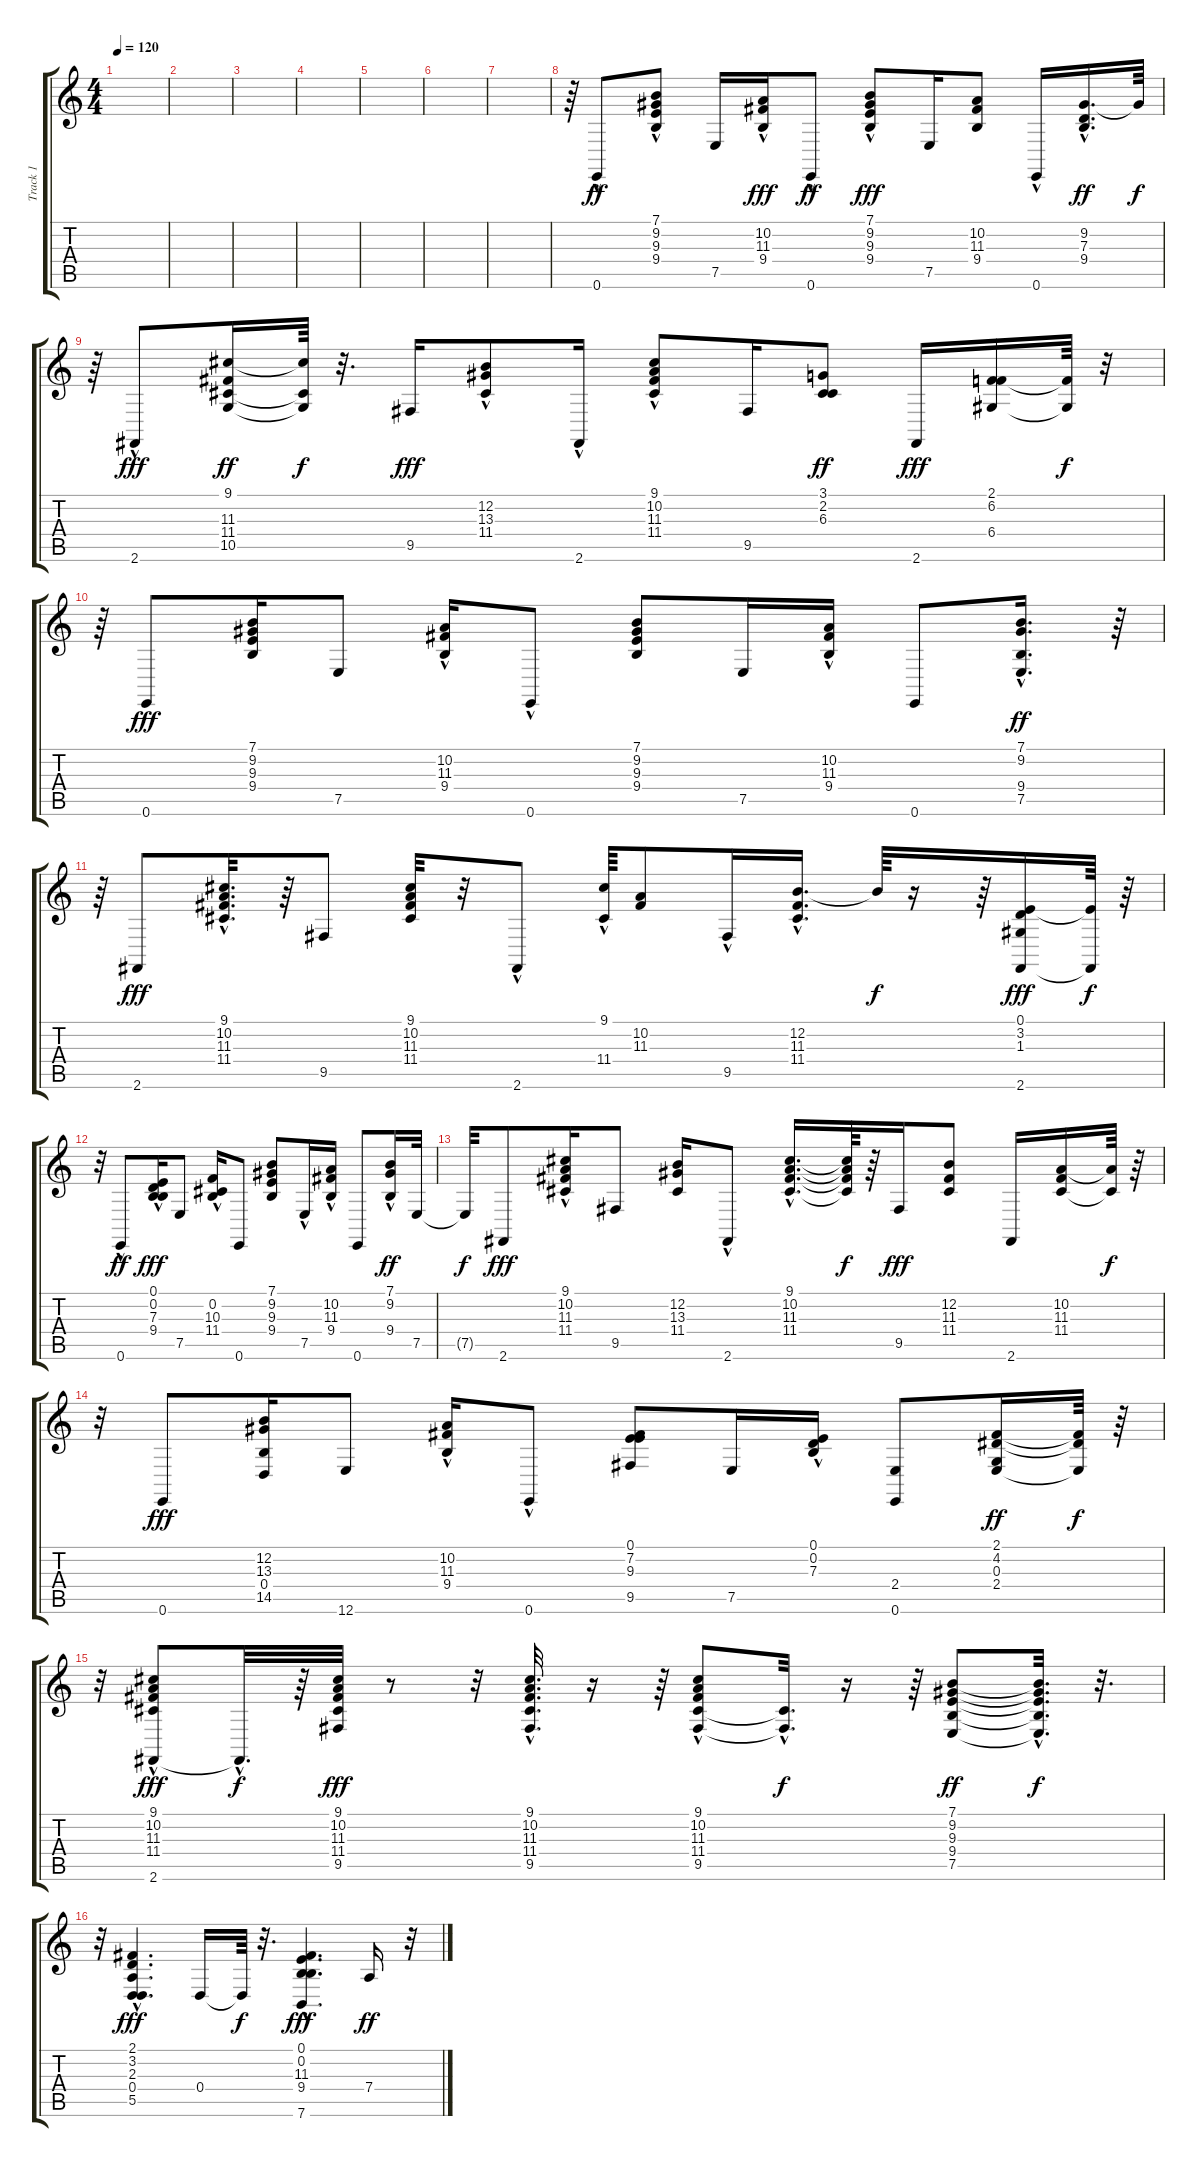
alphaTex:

\track ("Track 1" "Track 1") {instrument honkytonkpiano}
\staff {score tabs}
\tuning (E4 B3 G3 D3 A2 E2) {hide}
\ts (4 4)
\tempo 120
\clef g2
\ks c
|
|
|
|
|
|
|
r.64 0.6{hac}.8{dy ff} (7.1 9.2{hac} 9.3 9.4{hac}).8 7.5.16 (10.2{hac} 11.3{hac} 9.4{hac}).16{dy fff} 0.6{hac}.8{dy ff} (7.1{hac} 9.2 9.3 9.4).8{dy fff} 7.5.16 (10.2 11.3 9.4).8 0.6{hac}.16 (9.2{hac} 7.3{hac} 9.4).16{d dy ff} 9.2{t}.64{dy f} |
r.64 2.6{hac}.8{dy fff} (9.1 11.3 11.4 10.5).16{dy ff} (9.1{t} 11.4{t} 10.5{t}).64{dy f} r.32{d} 9.5.16{dy fff} (12.2 13.3 11.4{hac}).8 2.6{hac}.16 (9.1{hac} 10.2 11.3{hac} 11.4).8 9.5.16 (3.1 2.2 6.3).8{dy ff} 2.6.16{dy fff} (2.1 6.2 6.4).16 (6.2{t} 6.4{t}).64{dy f} r.32 |
r.64 0.6.8{dy fff} (7.1 9.2 9.3 9.4).16 7.5.8 (10.2{hac} 11.3{hac} 9.4{hac}).16 0.6{hac}.8 (7.1 9.2 9.3 9.4).8 7.5.16 (10.2 11.3{hac} 9.4{hac}).16 0.6.8 (7.1{hac} 9.2{hac} 9.4 7.5).16{d dy ff} r.64 |
r.64 2.6.8{dy fff} (9.1{hac} 10.2{hac} 11.3 11.4).32{d} r.64 9.5.8 (9.1 10.2 11.3 11.4).32 r.32 2.6{hac}.8 (9.1{hac} 11.4).64 (10.2 11.3).8 9.5{hac}.16 (12.2{hac} 11.3{hac} 11.4).16{d} 12.2{t}.64{dy f} r.16 r.64 (0.1 3.2 1.3 2.6).16{dy fff} (0.1{t} 2.6{t}).64{dy f} r.64 |
r.32 0.6{hac}.8{dy ff} (0.1 0.2 7.3{hac} 9.4{hac}).16{dy fff} 7.5.8 (0.2 10.3{hac} 11.4{hac}).16 0.6.8 (7.1 9.2 9.3 9.4).8 7.5{hac}.16 (10.2 11.3{hac} 9.4{hac}).16 0.6.8 (7.1{hac} 9.2{hac} 9.4).16{dy ff} 7.5.32 |
7.5{t}.32{dy f} 2.6.8{dy fff} (9.1 10.2 11.3 11.4{hac}).16 9.5.8 (12.2 13.3 11.4).16 2.6{hac}.8 (9.1{hac} 10.2{hac} 11.3{hac} 11.4{hac}).16{d} (9.1{t} 10.2{t} 11.3{t} 11.4{t}).64{dy f} r.64 9.5.16{dy fff} (12.2 11.3 11.4).8 2.6.16 (10.2 11.3 11.4).16 (10.2{t} 11.4{t}).64{dy f} r.64 |
r.32 0.6.8{dy fff} (12.2 13.3 0.4 14.5).16 12.6.8 (10.2{hac} 11.3{hac} 9.4).16 0.6{hac}.8 (0.1 7.2 9.3 9.5).8 7.5.16 (0.1{hac} 0.2{hac} 7.3{hac}).16 (2.4 0.6).8 (2.1 4.2 0.3 2.4).16{dy ff} (2.1{t} 4.2{t} 2.4{t}).64{dy f} r.64 |
r.32 (9.1 10.2 11.3 11.4{hac} 2.6).8{dy fff} 2.6{hac t}.32{d dy f} r.64 (9.1 10.2 11.3 11.4 9.5).32{dy fff} r.8 r.32 (9.1 10.2 11.3 11.4 9.5{hac}).32{d} r.16 r.64 (9.1{hac} 10.2{hac} 11.3 11.4 9.5).8 (11.4{t} 9.5{hac t}).32{d dy f} r.16 r.64 (7.1 9.2 9.3 9.4 7.5).8{dy ff} (7.1{t} 9.2{t} 9.3{t} 9.4{t} 7.5{hac t}).32{d dy f} r.32{d} |
r.32 (2.1{hac} 3.2{hac} 2.3{hac} 0.4{hac} 5.5).4{d dy fff} 0.4.16 0.4{t}.64{dy f} r.32{d} (0.1{hac} 0.2{hac} 11.3{hac} 9.4{hac} 7.6{hac}).4{d dy fff} 7.4.16{dy ff} r.32
